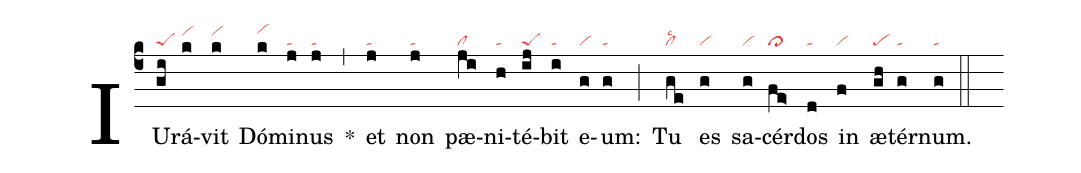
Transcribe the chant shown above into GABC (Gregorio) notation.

nabc-lines: 1;
%%
(c4)
IU(gi|peS)rá(k|vihj)vit(k|vihj) Dó(k|vihk)mi(j|ta)nus(j|ta) *(,)
et(j|ta) non(j|ta) pæ(ji|cl)ni(h|ta)té(ij|peS)bit(i|ta) e(g|vi)um:(g|ta) (;)
Tu(ge|cllsc2) es(g|vi) sa(g|vi)cér(fe>|cl>)dos(d|ta) in(f|vi) æ(gh|pe)tér(g|ta)num.(g|ta) (::)
